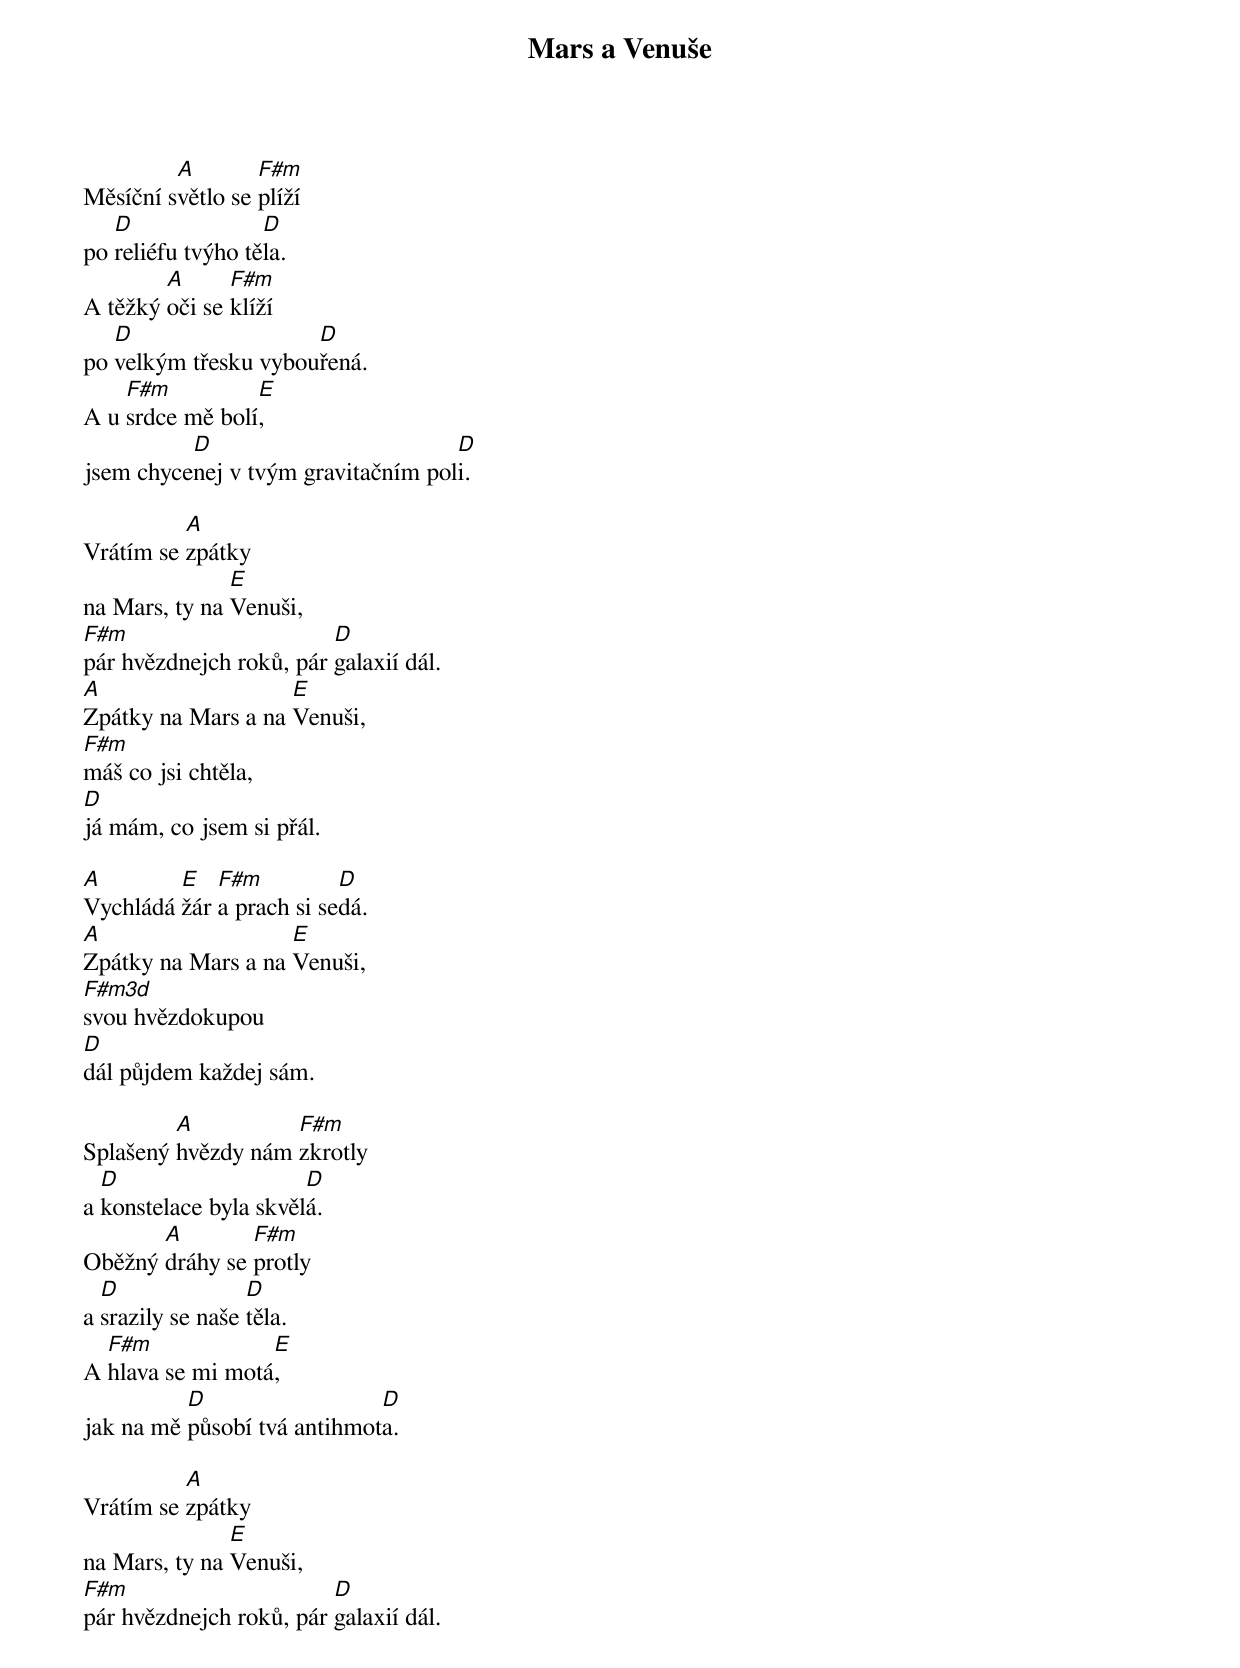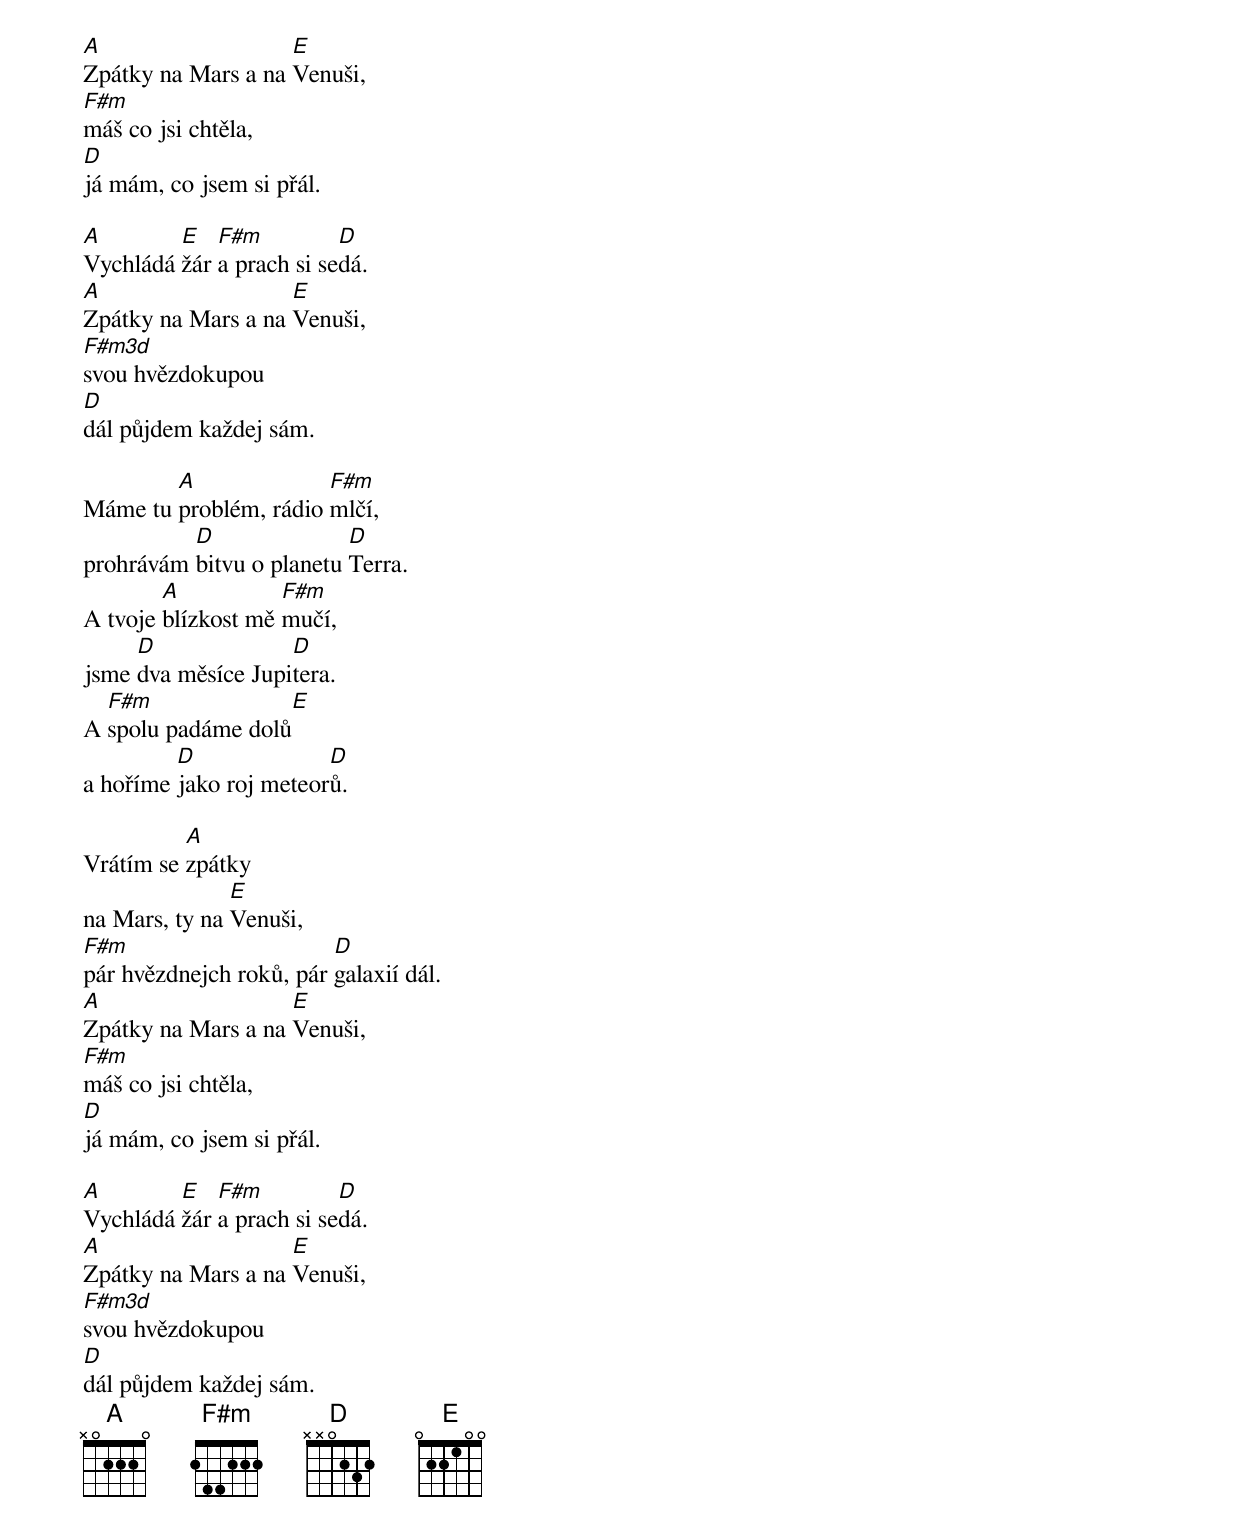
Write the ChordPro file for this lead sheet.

{title: Mars a Venuše}
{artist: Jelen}

Měsíční s[A]větlo se [F#m]plíží
po [D]reliéfu tvýho tě[D]la.
A těžký [A]oči se [F#m]klíží
po [D]velkým třesku vybou[D]řená.
A u [F#m]srdce mě bolí[E],
jsem chyce[D]nej v tvým gravitačním pol[D]i.

Vrátím se [A]zpátky
na Mars, ty na [E]Venuši,
[F#m]pár hvězdnejch roků, pár [D]galaxií dál.
[A]Zpátky na Mars a na [E]Venuši,
[F#m]máš co jsi chtěla,
[D]já mám, co jsem si přál.

[A]Vychládá [E]žár [F#m]a prach si se[D]dá.
[A]Zpátky na Mars a na [E]Venuši,
[F#m3d]svou hvězdokupou
[D]dál půjdem každej sám.

Splašený [A]hvězdy nám [F#m]zkrotly
a [D]konstelace byla skvěl[D]á.
Oběžný [A]dráhy se [F#m]protly
a [D]srazily se naše [D]těla.
A [F#m]hlava se mi motá[E],
jak na mě [D]působí tvá antihmot[D]a.

Vrátím se [A]zpátky
na Mars, ty na [E]Venuši,
[F#m]pár hvězdnejch roků, pár [D]galaxií dál.
[A]Zpátky na Mars a na [E]Venuši,
[F#m]máš co jsi chtěla,
[D]já mám, co jsem si přál.

[A]Vychládá [E]žár [F#m]a prach si se[D]dá.
[A]Zpátky na Mars a na [E]Venuši,
[F#m3d]svou hvězdokupou
[D]dál půjdem každej sám.

Máme tu [A]problém, rádio [F#m]mlčí,
prohrávám [D]bitvu o planetu [D]Terra.
A tvoje [A]blízkost mě [F#m]mučí,
jsme [D]dva měsíce Jupi[D]tera.
A [F#m]spolu padáme dolů[E]
a hoříme [D]jako roj meteor[D]ů.

Vrátím se [A]zpátky
na Mars, ty na [E]Venuši,
[F#m]pár hvězdnejch roků, pár [D]galaxií dál.
[A]Zpátky na Mars a na [E]Venuši,
[F#m]máš co jsi chtěla,
[D]já mám, co jsem si přál.

[A]Vychládá [E]žár [F#m]a prach si se[D]dá.
[A]Zpátky na Mars a na [E]Venuši,
[F#m3d]svou hvězdokupou
[D]dál půjdem každej sám.
